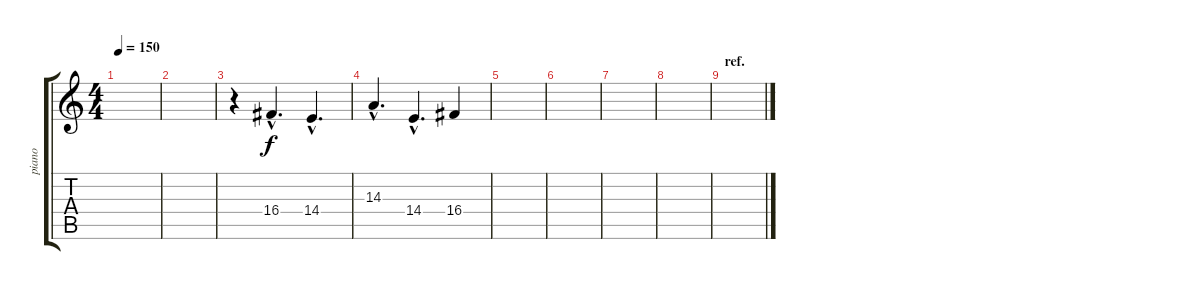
\track ("piano" "piano") {instrument honkytonkpiano}
\staff {score tabs}
\tuning (E4 B3 G3 D3 A2 E2) {hide}
\ts (4 4)
\tempo 150
\clef g2
\ks c
|
|
r.4 16.4{hac}.4{d} 14.4{hac}.4{d} |
14.3{hac}.4{d} 14.4{hac}.4{d} 16.4.4 |
|
|
|
|
\section ("" "ref.")
